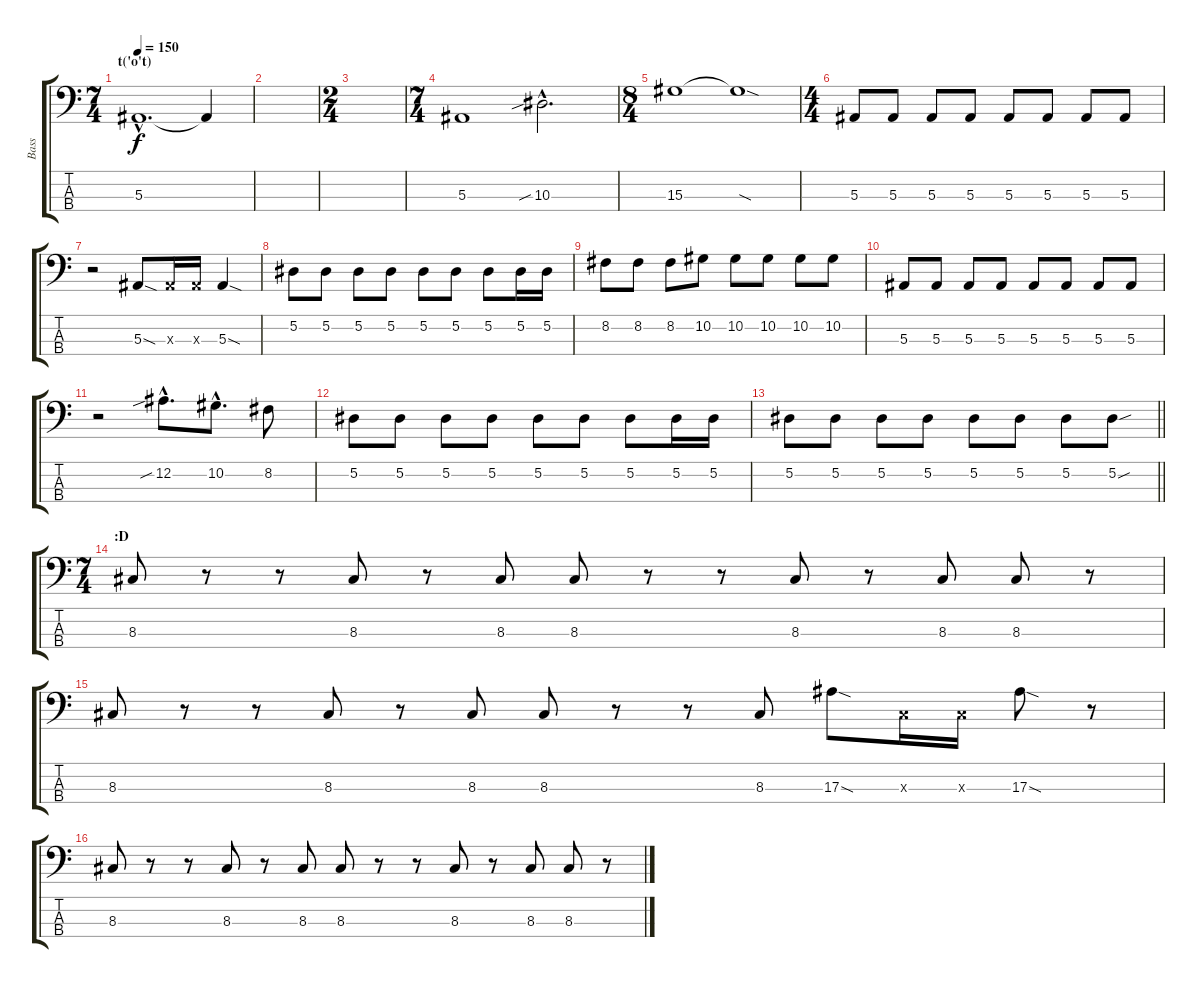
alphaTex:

\track ("Bass" "Bass") {instrument electricbassfinger}
\staff {score tabs}
\tuning (Eb2 Bb1 F1 C1) {hide}
\ts (7 4)
\section ("" "t('o't)")
\tempo 150
\clef f4
\ks c
5.3{hac}.1{d dy f volume 0} 5.3{t}.4 |
|
\ts (2 4)
|
\ts (7 4)
5.3.1 10.3{sib hac}.2{d} |
\ts (8 4)
15.3.1 15.3{sod t}.1 |
\ts (4 4)
5.3.8 5.3.8 5.3.8 5.3.8 5.3.8 5.3.8 5.3.8 5.3.8 |
r.2 5.3{sod}.8 5.3{x}.16 5.3{x}.16 5.3{sod}.4 |
5.2.8 5.2.8 5.2.8 5.2.8 5.2.8 5.2.8 5.2.8 5.2.16 5.2.16 |
8.2.8 8.2.8 8.2.8 10.2.8 10.2.8 10.2.8 10.2.8 10.2.8 |
5.3.8 5.3.8 5.3.8 5.3.8 5.3.8 5.3.8 5.3.8 5.3.8 |
r.2 12.2{sib hac}.8{d} 10.2{hac}.8{d} 8.2.8 |
5.2.8 5.2.8 5.2.8 5.2.8 5.2.8 5.2.8 5.2.8 5.2.16 5.2.16 |
\barLineRight lightlight
5.2.8 5.2.8 5.2.8 5.2.8 5.2.8 5.2.8 5.2.8 5.2{sou}.8 |
\ts (7 4)
\section ("" ":D")
8.3.8 r.8 r.8 8.3.8 r.8 8.3.8 8.3.8 r.8 r.8 8.3.8 r.8 8.3.8 8.3.8 r.8 |
8.3.8 r.8 r.8 8.3.8 r.8 8.3.8 8.3.8 r.8 r.8 8.3.8 17.3{sod}.8 8.3{x}.16 8.3{x}.16 17.3{sod}.8 r.8 |
8.3.8 r.8 r.8 8.3.8 r.8 8.3.8 8.3.8 r.8 r.8 8.3.8 r.8 8.3.8 8.3.8 r.8
